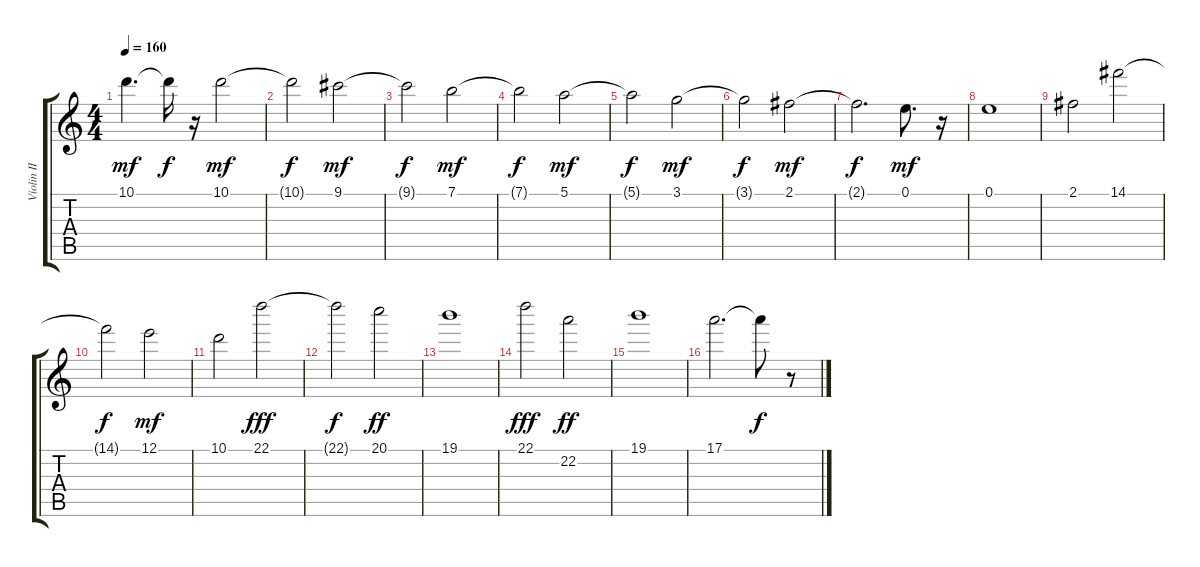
\track ("Violin II" "Violin II") {instrument acousticguitarnylon}
\staff {score tabs}
\tuning (E4 B3 G3 D3 A2 E2) {hide}
\ts (4 4)
\tempo 160
\clef g2
\ks c
10.1.4{d dy mf} 10.1{t}.16{dy f} r.16 10.1.2{dy mf} |
10.1{t}.2{dy f} 9.1.2{dy mf} |
9.1{t}.2{dy f} 7.1.2{dy mf} |
7.1{t}.2{dy f} 5.1.2{dy mf} |
5.1{t}.2{dy f} 3.1.2{dy mf} |
3.1{t}.2{dy f} 2.1.2{dy mf} |
2.1{t}.2{d dy f} 0.1.8{d dy mf} r.16 |
0.1.1 |
2.1.2 14.1.2 |
14.1{t}.2{dy f} 12.1.2{dy mf} |
10.1.2 22.1.2{dy fff} |
22.1{t}.2{dy f} 20.1.2{dy ff} |
19.1.1 |
22.1.2{dy fff} 22.2.2{dy ff} |
19.1.1 |
17.1.2{d} 17.1{t}.8{dy f} r.8
